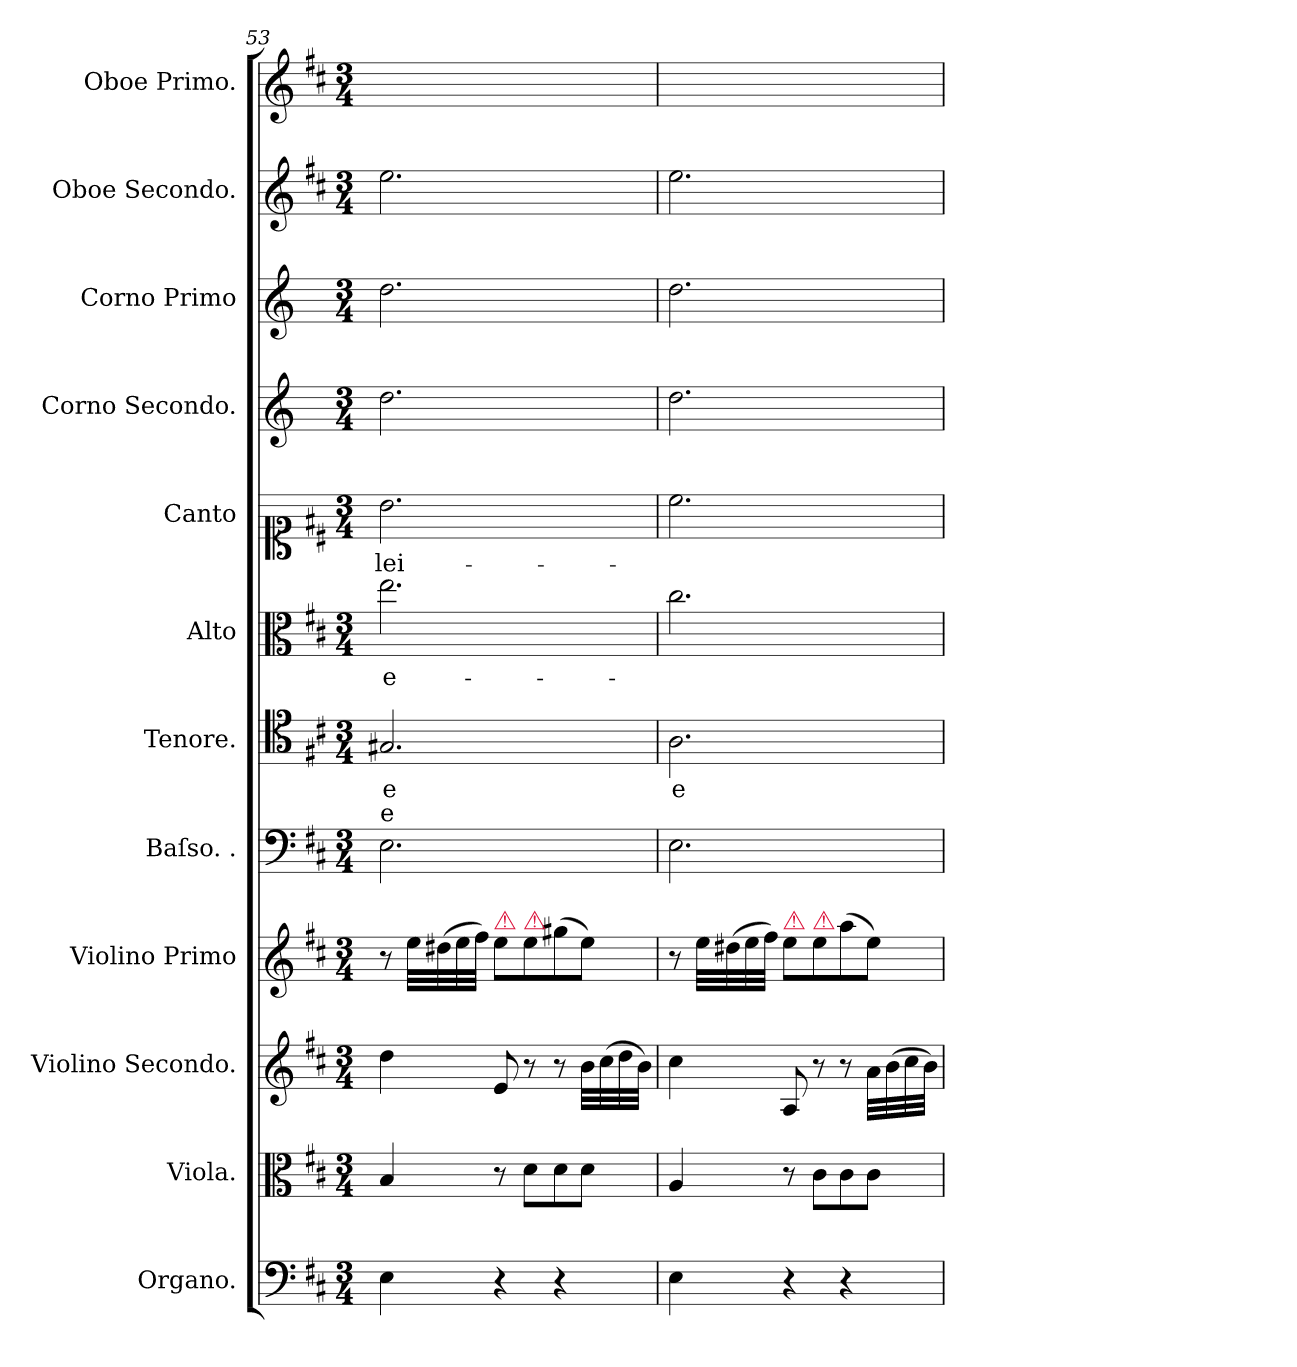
**kern	**kern	**kern	**kern	**kern	**kern	**text	**kern	**text	**kern	**text	**kern	**kern	**kern	**kern
*part12	*part11	*part10	*part9	*part8	*part7	*part7	*part6	*part6	*part5	*part5	*part4	*part3	*part2	*part1
*staff12	*staff11	*staff10	*staff9	*staff8	*staff7	*staff7	*staff6	*staff6	*staff5	*staff5	*staff4	*staff3	*staff2	*staff1
*I"Organo.	*I"Viola.	*I"Violino Secondo.	*I"Violino Primo	*I"Baſso. .	*I"Tenore.	*	*I"Alto	*	*I"Canto	*	*I"Corno Secondo.	*I"Corno Primo	*I"Oboe Secondo.	*I"Oboe Primo.
*I'org	*I'vla	*I'vl 2	*I'vl 1	*I'B	*I'T	*	*I'A	*	*	*	*I'cor 2	*I'cor 1	*I'ob 2	*I'ob 1
*clefF4	*clefC3	*clefG2	*clefG2	*clefF4	*clefC4	*	*clefC3	*	*clefC1	*	*clefG2	*clefG2	*clefG2	*clefG2
*	*	*	*	*	*	*	*	*	*	*	*ITrd6c10	*ITrd6c10	*	*
*k[f#c#]	*k[f#c#]	*k[f#c#]	*k[f#c#]	*k[f#c#]	*k[f#c#]	*	*k[f#c#]	*	*k[f#c#]	*	*k[f#c#]	*k[f#c#]	*k[f#c#]	*k[f#c#]
*M3/4	*M3/4	*M3/4	*M3/4	*M3/4	*M3/4	*	*M3/4	*	*M3/4	*	*M3/4	*M3/4	*M3/4	*M3/4
=53	=53	=53	=53	=53	=53	=53	=53	=53	=53	=53	=53	=53	=53	=53
!	!	!	!	!LO:TX:a:t=e	!	!	!	!	!	!	!	!	!	!
4E\	4B/	4dd\	8r	2.E\	2.G#X/	-e	2.ee\	e-	2.b\	-lei-	2.e\	2.e\	2.ee\	2.ryy
.	.	.	32ee\LLL	.	.	.	.	.	.	.	.	.	.	.
.	.	.	(>32dd#X\	.	.	.	.	.	.	.	.	.	.	.
.	.	.	32ee\	.	.	.	.	.	.	.	.	.	.	.
.	.	.	32ff#\JJJ)	.	.	.	.	.	.	.	.	.	.	.
!	!	!	!LO:TX:a:color=crimson:t=⚠	!	!	!	!	!	!	!	!	!	!	!
4r	8r	8e/	8ee\L	.	.	.	.	.	.	.	.	.	.	.
!	!	!	!LO:TX:a:color=crimson:t=⚠	!	!	!	!	!	!	!	!	!	!	!
.	8d\L	8r	8ee\	.	.	.	.	.	.	.	.	.	.	.
4r	8d\	8r	(>8gg#X\	.	.	.	.	.	.	.	.	.	.	.
.	8d\J	32b\LLL	8ee\J)	.	.	.	.	.	.	.	.	.	.	.
.	.	(>32cc#\	.	.	.	.	.	.	.	.	.	.	.	.
.	.	32dd\	.	.	.	.	.	.	.	.	.	.	.	.
.	.	32b\JJJ)	.	.	.	.	.	.	.	.	.	.	.	.
=54	=54	=54	=54	=54	=54	=54	=54	=54	=54	=54	=54	=54	=54	=54
4E\	4A/	4cc#\	8r	2.E\	2.A\	e-	2.cc#\	.	2.cc#\	.	2.e\	2.e\	2.ee\	2.ryy
.	.	.	32ee\LLL	.	.	.	.	.	.	.	.	.	.	.
.	.	.	(>32dd#X\	.	.	.	.	.	.	.	.	.	.	.
.	.	.	32ee\	.	.	.	.	.	.	.	.	.	.	.
.	.	.	32ff#\JJJ)	.	.	.	.	.	.	.	.	.	.	.
!	!	!	!LO:TX:a:color=crimson:t=⚠	!	!	!	!	!	!	!	!	!	!	!
4r	8r	8A/	8ee\L	.	.	.	.	.	.	.	.	.	.	.
!	!	!	!LO:TX:a:color=crimson:t=⚠	!	!	!	!	!	!	!	!	!	!	!
.	8c#\L	8r	8ee\	.	.	.	.	.	.	.	.	.	.	.
4r	8c#\	8r	(>8aa\	.	.	.	.	.	.	.	.	.	.	.
.	8c#\J	32a\LLL	8ee\J)	.	.	.	.	.	.	.	.	.	.	.
.	.	(>32b\	.	.	.	.	.	.	.	.	.	.	.	.
.	.	32cc#\	.	.	.	.	.	.	.	.	.	.	.	.
.	.	32b\JJJ)	.	.	.	.	.	.	.	.	.	.	.	.
=	=	=	=	=	=	=	=	=	=	=	=	=	=	=
*-	*-	*-	*-	*-	*-	*-	*-	*-	*-	*-	*-	*-	*-	*-
